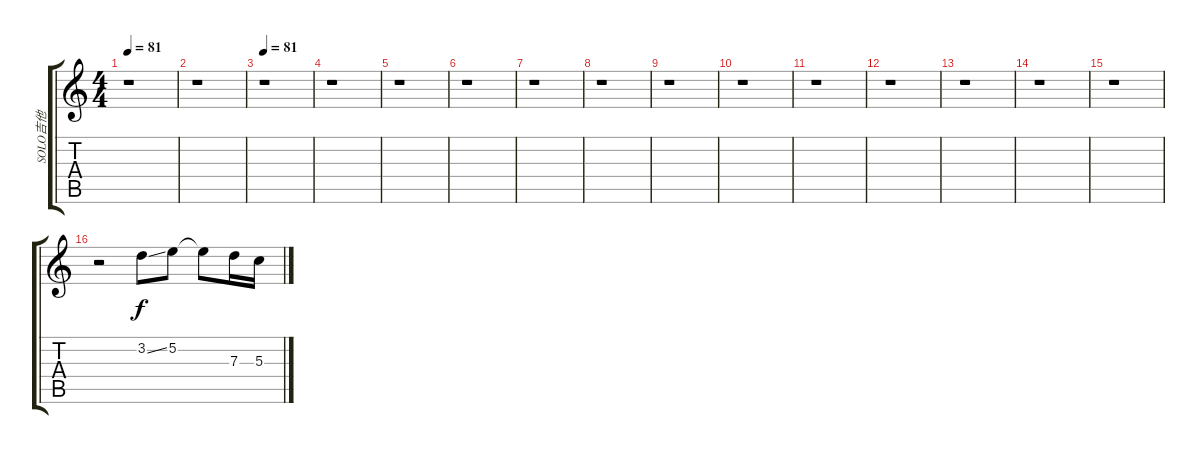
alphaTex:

\track ("SOLO吉他" "SOLO吉他") {instrument overdrivenguitar}
\staff {score tabs}
\tuning (E4 B3 G3 D3 A2 E2) {hide}
\ts (4 4)
\tempo 81
\clef g2
\ks c
r.1{dy f instrument overdrivenguitar} |
r.1 |
\tempo 81
r.1 |
r.1 |
r.1 |
r.1 |
r.1 |
r.1 |
r.1 |
r.1 |
r.1 |
r.1 |
r.1 |
r.1 |
r.1 |
r.2 3.2{ss}.8 5.2.8 5.2{t}.8 7.3.16 5.3.16
